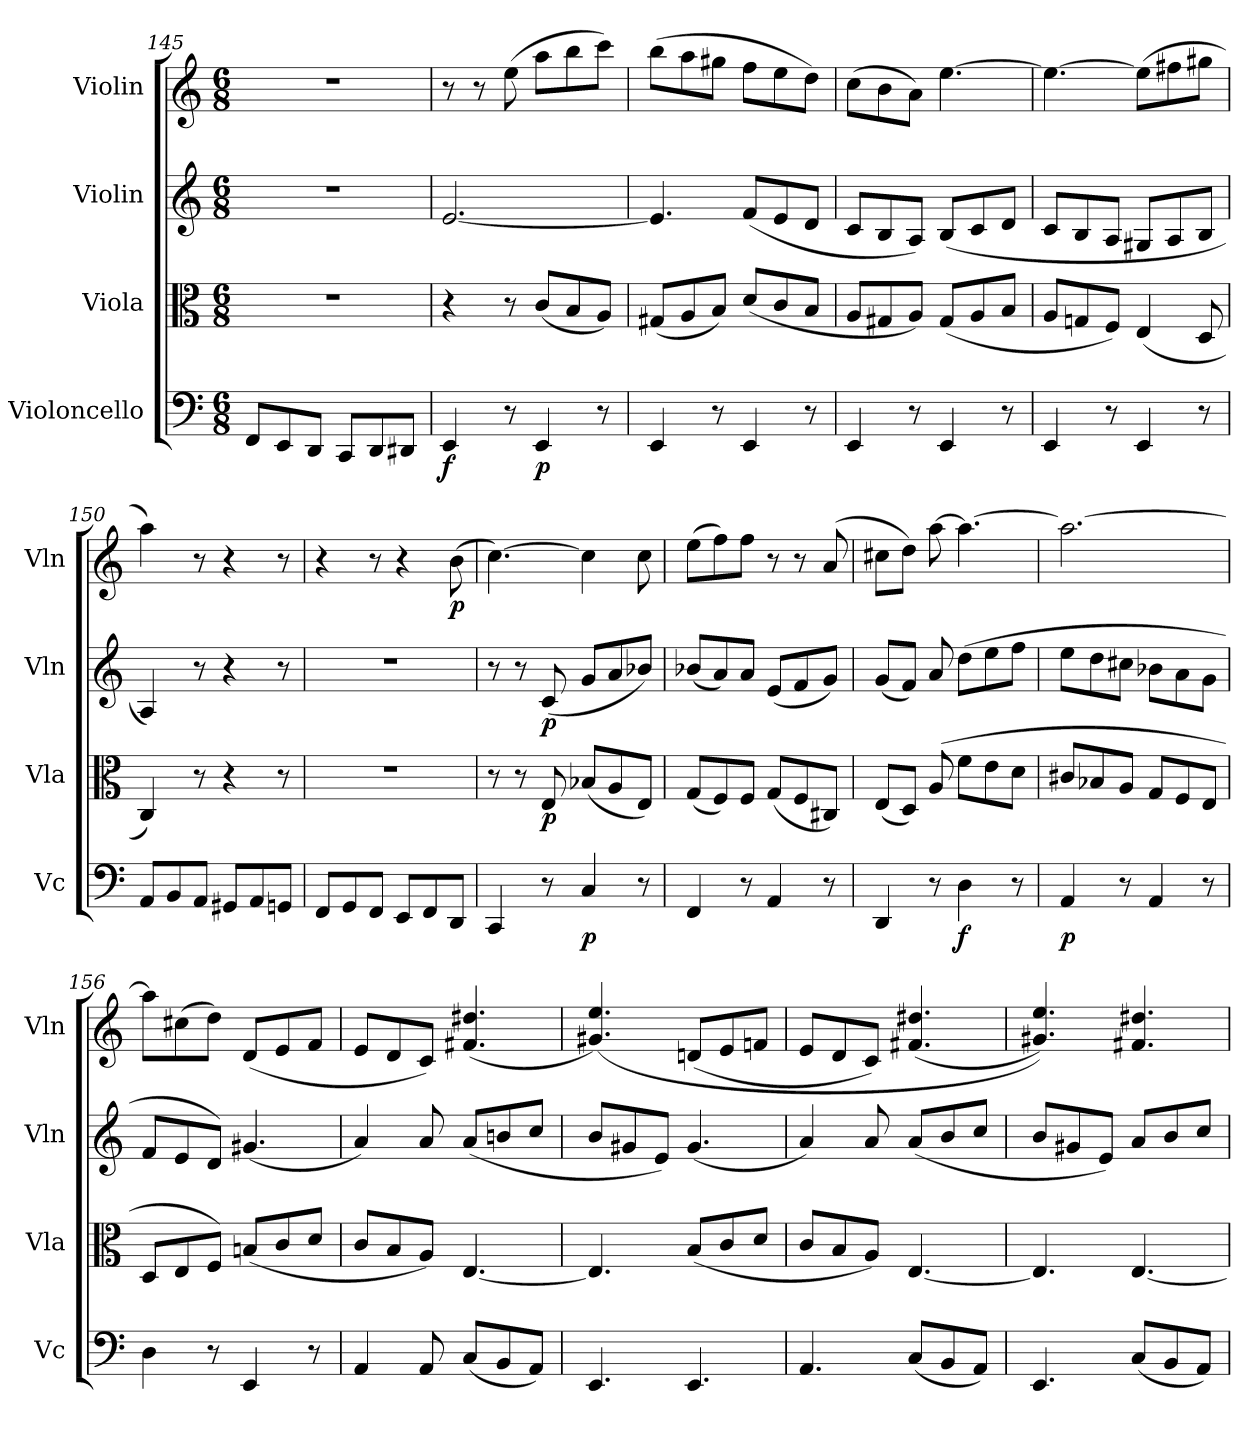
**kern	**dynam	**kern	**dynam	**kern	**dynam	**kern	**dynam
*part4	*part4	*part3	*part3	*part2	*part2	*part1	*part1
*staff4	*staff4	*staff3	*staff3	*staff2	*staff2	*staff1	*staff1
*I"Violoncello	*	*I"Viola	*	*I"Violin	*	*I"Violin	*
*I'Vc	*	*I'Vla	*	*I'Vln	*	*I'Vln	*
*clefF4	*	*clefC3	*	*clefG2	*	*clefG2	*
*k[]	*	*k[]	*	*k[]	*	*k[]	*
*M6/8	*	*M6/8	*	*M6/8	*	*M6/8	*
=145	=145	=145	=145	=145	=145	=145	=145
8FF/L	.	2.r	.	2.r	.	2.r	.
8EE/	.	.	.	.	.	.	.
8DD/J	.	.	.	.	.	.	.
8CC/L	.	.	.	.	.	.	.
8DD/	.	.	.	.	.	.	.
8DD#X/J	.	.	.	.	.	.	.
=146	=146	=146	=146	=146	=146	=146	=146
4EE/	f	4r	.	[2.e/	.	8r	.
.	.	.	.	.	.	8r	.
8r	.	8r	.	.	.	(8ee\	.
4EE/	p	(8c/L	.	.	.	8aa\L	.
.	.	8B/	.	.	.	8bb\	.
8r	.	8A/J)	.	.	.	8ccc\J)	.
=147	=147	=147	=147	=147	=147	=147	=147
4EE/	.	(8G#X/L	.	4.e/]	.	(8bb\L	.
.	.	8A/	.	.	.	8aa\	.
8r	.	8B/J)	.	.	.	8gg#X\J	.
4EE/	.	(8d/L	.	(8f/L	.	8ff\L	.
.	.	8c/	.	8e/	.	8ee\	.
8r	.	8B/J	.	8d/J	.	8dd\J)	.
=148	=148	=148	=148	=148	=148	=148	=148
4EE/	.	8A/L	.	8c/L	.	(8cc\L	.
.	.	8G#X/	.	8B/	.	8b\	.
8r	.	8A/J)	.	8A/J)	.	8a\J)	.
4EE/	.	(8G#/L	.	(8B/L	.	[4.ee\	.
.	.	8A/	.	8c/	.	.	.
8r	.	8B/J	.	8d/J	.	.	.
=149	=149	=149	=149	=149	=149	=149	=149
4EE/	.	8A/L	.	8c/L	.	4.ee\_	.
.	.	8Gn/	.	8B/	.	.	.
8r	.	8F/J)	.	8A/J	.	.	.
4EE/	.	(4E/	.	8G#X/L	.	(8ee\L]	.
.	.	.	.	8A/	.	8ff#X\	.
8r	.	8D/	.	8B/J	.	8gg#X\J	.
=150	=150	=150	=150	=150	=150	=150	=150
8AA/L	.	4C/)	.	4A/)	.	4aa\)	.
8BB/	.	.	.	.	.	.	.
8AA/J	.	8r	.	8r	.	8r	.
8GG#X/L	.	4r	.	4r	.	4r	.
8AA/	.	.	.	.	.	.	.
8GGn/J	.	8r	.	8r	.	8r	.
=151	=151	=151	=151	=151	=151	=151	=151
8FF/L	.	2.r	.	2.r	.	4r	.
8GG/	.	.	.	.	.	.	.
8FF/J	.	.	.	.	.	8r	.
8EE/L	.	.	.	.	.	4r	.
8FF/	.	.	.	.	.	.	.
8DD/J	.	.	.	.	.	(8b\	p
=152	=152	=152	=152	=152	=152	=152	=152
4CC/	.	8r	.	8r	.	[4.cc\)	.
.	.	8r	.	8r	.	.	.
8r	.	8E/	p	(8c/	p	.	.
4C/	p	(8B-X/L	.	8g/L	.	4cc\]	.
.	.	8A/	.	8a/	.	.	.
8r	.	8E/J)	.	8b-X/J)	.	8cc\	.
=153	=153	=153	=153	=153	=153	=153	=153
4FF/	.	(8G/L	.	(8b-X/L	.	(8ee\L	.
.	.	8F/)	.	8a/)	.	8ff\)	.
8r	.	8F/J	.	8a/J	.	8ff\J	.
4AA/	.	(8G/L	.	(8e/L	.	8r	.
.	.	8F/	.	8f/	.	8r	.
8r	.	8C#X/J)	.	8g/J)	.	(8a/	.
=154	=154	=154	=154	=154	=154	=154	=154
4DD/	.	(8E/L	.	(8g/L	.	8cc#X\L	.
.	.	8D/J)	.	8f/J)	.	8dd\J)	.
8r	.	(8A/	.	8a/	.	[8aa\	.
4D\	f	8f\L	.	(8dd\L	.	4.aa\_	.
.	.	8e\	.	8ee\	.	.	.
8r	.	8d\J	.	8ff\J	.	.	.
=155	=155	=155	=155	=155	=155	=155	=155
4AA/	p	8c#X/L	.	8ee\L	.	2.aa\_	.
.	.	8B-X/	.	8dd\	.	.	.
8r	.	8A/J	.	8cc#X\J	.	.	.
4AA/	.	8G/L	.	8b-X\L	.	.	.
.	.	8F/	.	8a\	.	.	.
8r	.	8E/J	.	8g\J	.	.	.
=156	=156	=156	=156	=156	=156	=156	=156
4D\	.	8D/L	.	8f/L	.	8aa\L]	.
.	.	8E/	.	8e/	.	(8cc#X\	.
8r	.	8F/J)	.	8d/J)	.	8dd\J)	.
4EE/	.	(8Bn/L	.	(4.g#X/	.	(8d/L	.
.	.	8c/	.	.	.	8e/	.
8r	.	8d/J	.	.	.	8f/J	.
=157	=157	=157	=157	=157	=157	=157	=157
4AA/	.	8c/L	.	4a/)	.	8e/L	.
.	.	8B/	.	.	.	8d/	.
8AA/	.	8A/J)	.	8a/	.	8c/J)	.
(8C/L	.	[4.E/	.	(8a/L	.	(4.f#X/ 4.dd#X/	.
8BB/	.	.	.	8bn/	.	.	.
8AA/J)	.	.	.	8cc/J	.	.	.
=158	=158	=158	=158	=158	=158	=158	=158
4.EE/	.	4.E/]	.	8b/L	.	(4.g#X/ 4.ee/)	.
.	.	.	.	8g#X/	.	.	.
.	.	.	.	8e/J)	.	.	.
4.EE/	.	(8B/L	.	(4.g#/	.	(8dn/L	.
.	.	8c/	.	.	.	8e/	.
.	.	8d/J	.	.	.	8fn/J	.
=159	=159	=159	=159	=159	=159	=159	=159
4.AA/	.	8c/L	.	4a/)	.	8e/L	.
.	.	8B/	.	.	.	8d/	.
.	.	8A/J)	.	8a/	.	8c/J)	.
(8C/L	.	[4.E/	.	(8a/L	.	(4.f#X/ 4.dd#X/	.
8BB/	.	.	.	8b/	.	.	.
8AA/J)	.	.	.	8cc/J	.	.	.
=160	=160	=160	=160	=160	=160	=160	=160
4.EE/	.	4.E/]	.	8b/L	.	4.g#X/ 4.ee/))	.
.	.	.	.	8g#X/	.	.	.
.	.	.	.	8e/J)	.	.	.
(8C/L	.	[4.E/	.	8a/L	.	4.f#X/ 4.dd#X/	.
8BB/	.	.	.	8b/	.	.	.
8AA/J)	.	.	.	8cc/J	.	.	.
=	=	=	=	=	=	=	=
*-	*-	*-	*-	*-	*-	*-	*-
